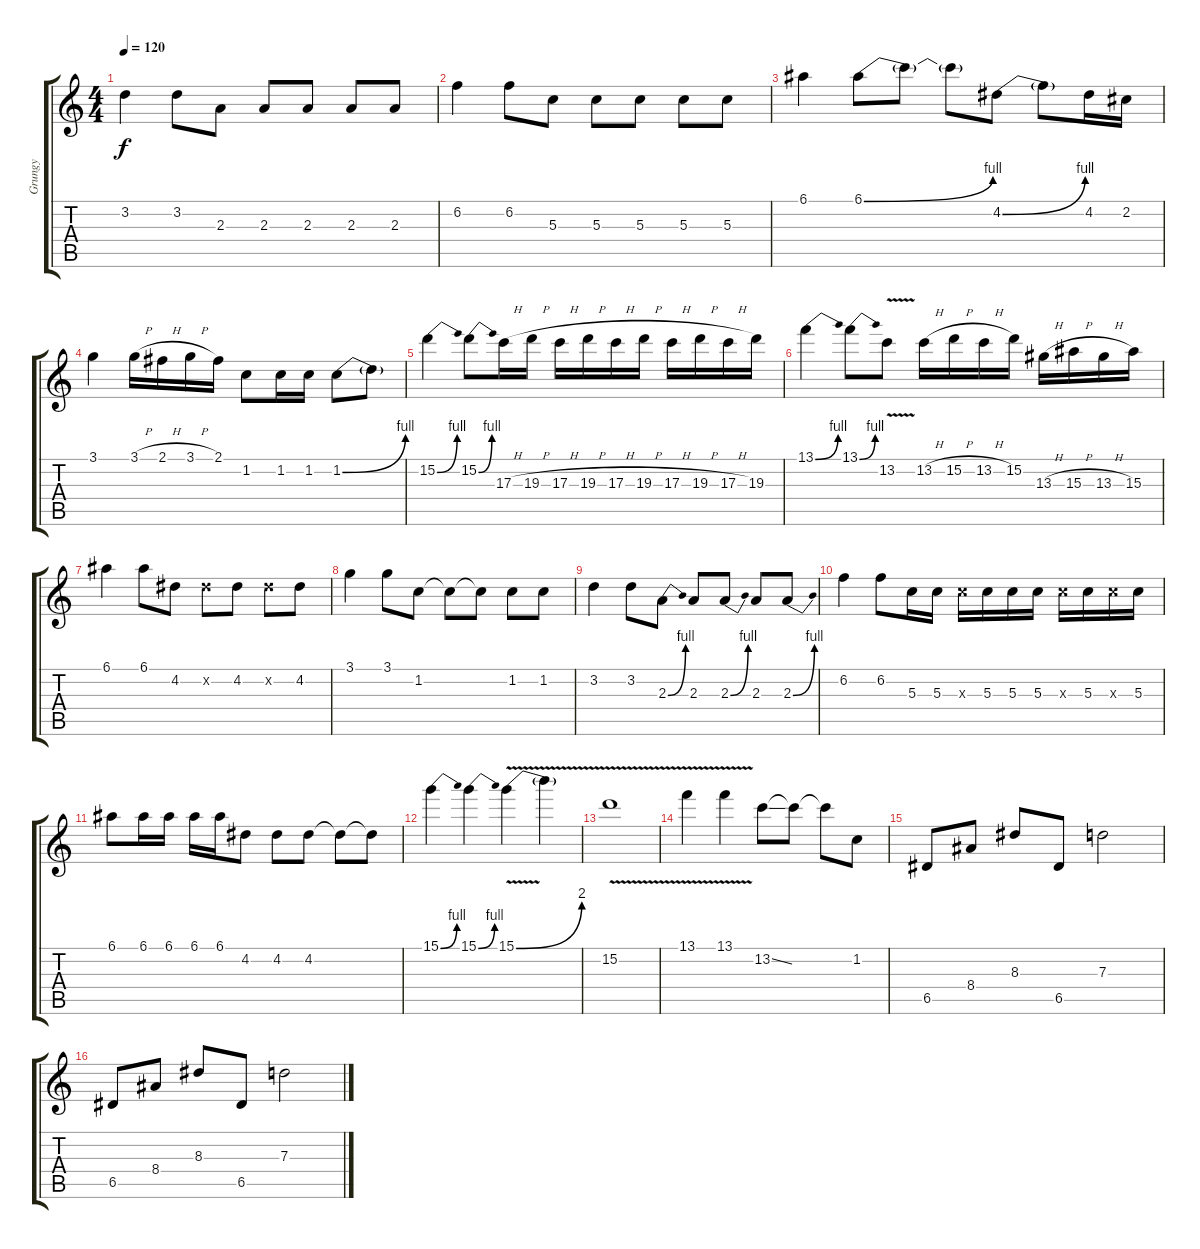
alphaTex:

\track ("Grungy" "Grungy") {instrument distortionguitar}
\staff {score tabs}
\tuning (E4 B3 G3 D3 A2 E2) {hide}
\ts (4 4)
\tempo 120
\clef g2
\ks c
3.2.4{dy f} 3.2.8 2.3.8 2.3.8 2.3.8 2.3.8 2.3.8 |
6.2.4 6.2.8 5.3.8 5.3.8 5.3.8 5.3.8 5.3.8 |
6.1.4 6.1{be (bend 0 0 60 4)}.8 6.1{t}.8 6.1{t}.8 4.2{be (bend 0 0 60 4)}.8 4.2{t}.8 4.2.16 2.2.16 |
3.1.4 3.1{h}.16 2.1{h}.16 3.1{h}.16 2.1.16 1.2.8 1.2.16 1.2.16 1.2{be (bend 0 0 60 4)}.8 1.2{t}.8 |
15.2{be (bend 0 0 60 4)}.4 15.2{be (bend 0 0 60 4)}.8 17.3{h}.16 19.3{h}.16 17.3{h}.16 19.3{h}.16 17.3{h}.16 19.3{h}.16 17.3{h}.16 19.3{h}.16 17.3{h}.16 19.3.16 |
13.1{be (bend 0 0 60 4)}.4 13.1{be (bend 0 0 60 4)}.8 13.2{v}.8 13.2{h}.16 15.2{h}.16 13.2{h}.16 15.2.16 13.3{h}.16 15.3{h}.16 13.3{h}.16 15.3.16 |
6.1.4 6.1.8 4.2.8 4.2{x}.8 4.2.8 4.2{x}.8 4.2.8 |
3.1.4 3.1.8 1.2.8 1.2{t}.8 1.2{t}.8 1.2.8 1.2.8 |
3.2.4 3.2.8 2.3{be (bend 0 0 60 4)}.8 2.3.8 2.3{be (bend 0 0 60 4)}.8 2.3.8 2.3{be (bend 0 0 60 4)}.8 |
6.2.4 6.2.8 5.3.16 5.3.16 5.3{x}.16 5.3.16 5.3.16 5.3.16 5.3{x}.16 5.3.16 5.3{x}.16 5.3.16 |
6.1.8 6.1.16 6.1.16 6.1.16 6.1.16 4.2.8 4.2.8 4.2.8 4.2{t}.8 4.2{t}.8 |
15.1{be (bend 0 0 60 4)}.4 15.1{be (bend 0 0 60 4)}.4 15.1{be (bend 0 0 60 8) v}.4 15.1{t}.4 |
15.2{v}.1 |
13.1{v}.4 13.1{v}.4 13.2{ss}.8 13.2{t}.8 13.2{t}.8 1.2.8 |
6.5.8 8.4.8 8.3.8 6.5.8 7.3.2 |
6.5.8 8.4.8 8.3.8 6.5.8 7.3.2
